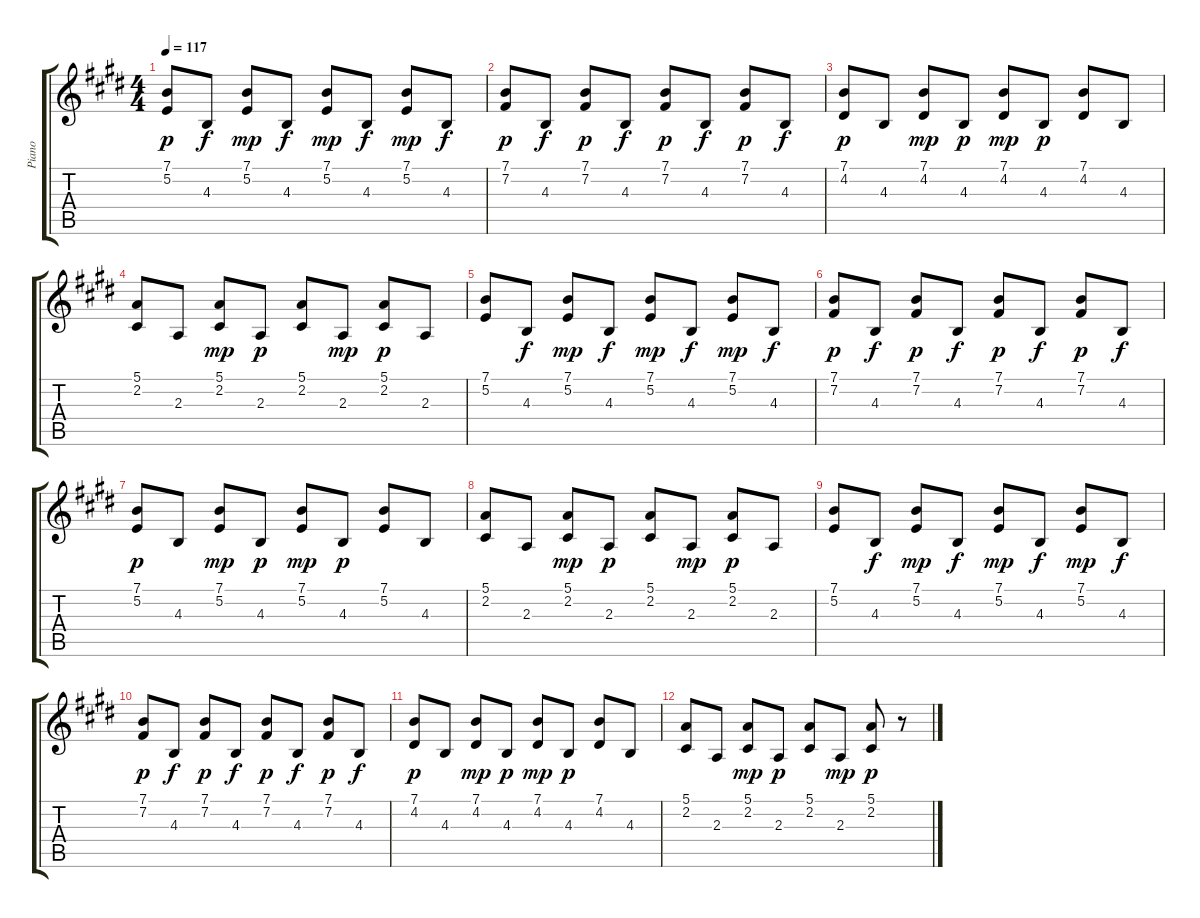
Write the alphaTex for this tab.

\track ("Piano" "Piano") {instrument acousticgrandpiano}
\staff {score tabs}
\tuning (E4 B3 G3 D3 A2 E2) {hide}
\ts (4 4)
\tempo 117
\clef g2
\ks c#minor
(7.1 5.2).8{dy p} 4.3.8{dy f} (7.1 5.2).8{dy mp} 4.3.8{dy f} (7.1 5.2).8{dy mp} 4.3.8{dy f} (7.1 5.2).8{dy mp} 4.3.8{dy f} |
(7.1 7.2).8{dy p} 4.3.8{dy f} (7.1 7.2).8{dy p} 4.3.8{dy f} (7.1 7.2).8{dy p} 4.3.8{dy f} (7.1 7.2).8{dy p} 4.3.8{dy f} |
(7.1 4.2).8{dy p} 4.3.8 (7.1 4.2).8{dy mp} 4.3.8{dy p} (7.1 4.2).8{dy mp} 4.3.8{dy p} (7.1 4.2).8 4.3.8 |
(5.1 2.2).8 2.3.8 (5.1 2.2).8{dy mp} 2.3.8{dy p} (5.1 2.2).8 2.3.8{dy mp} (5.1 2.2).8{dy p} 2.3.8 |
(7.1 5.2).8 4.3.8{dy f} (7.1 5.2).8{dy mp} 4.3.8{dy f} (7.1 5.2).8{dy mp} 4.3.8{dy f} (7.1 5.2).8{dy mp} 4.3.8{dy f} |
(7.1 7.2).8{dy p} 4.3.8{dy f} (7.1 7.2).8{dy p} 4.3.8{dy f} (7.1 7.2).8{dy p} 4.3.8{dy f} (7.1 7.2).8{dy p} 4.3.8{dy f} |
(7.1 5.2).8{dy p} 4.3.8 (7.1 5.2).8{dy mp} 4.3.8{dy p} (7.1 5.2).8{dy mp} 4.3.8{dy p} (7.1 5.2).8 4.3.8 |
(5.1 2.2).8 2.3.8 (5.1 2.2).8{dy mp} 2.3.8{dy p} (5.1 2.2).8 2.3.8{dy mp} (5.1 2.2).8{dy p} 2.3.8 |
(7.1 5.2).8 4.3.8{dy f} (7.1 5.2).8{dy mp} 4.3.8{dy f} (7.1 5.2).8{dy mp} 4.3.8{dy f} (7.1 5.2).8{dy mp} 4.3.8{dy f} |
(7.1 7.2).8{dy p} 4.3.8{dy f} (7.1 7.2).8{dy p} 4.3.8{dy f} (7.1 7.2).8{dy p} 4.3.8{dy f} (7.1 7.2).8{dy p} 4.3.8{dy f} |
(7.1 4.2).8{dy p} 4.3.8 (7.1 4.2).8{dy mp} 4.3.8{dy p} (7.1 4.2).8{dy mp} 4.3.8{dy p} (7.1 4.2).8 4.3.8 |
(5.1 2.2).8 2.3.8 (5.1 2.2).8{dy mp} 2.3.8{dy p} (5.1 2.2).8 2.3.8{dy mp} (5.1 2.2).8{dy p} r.8
